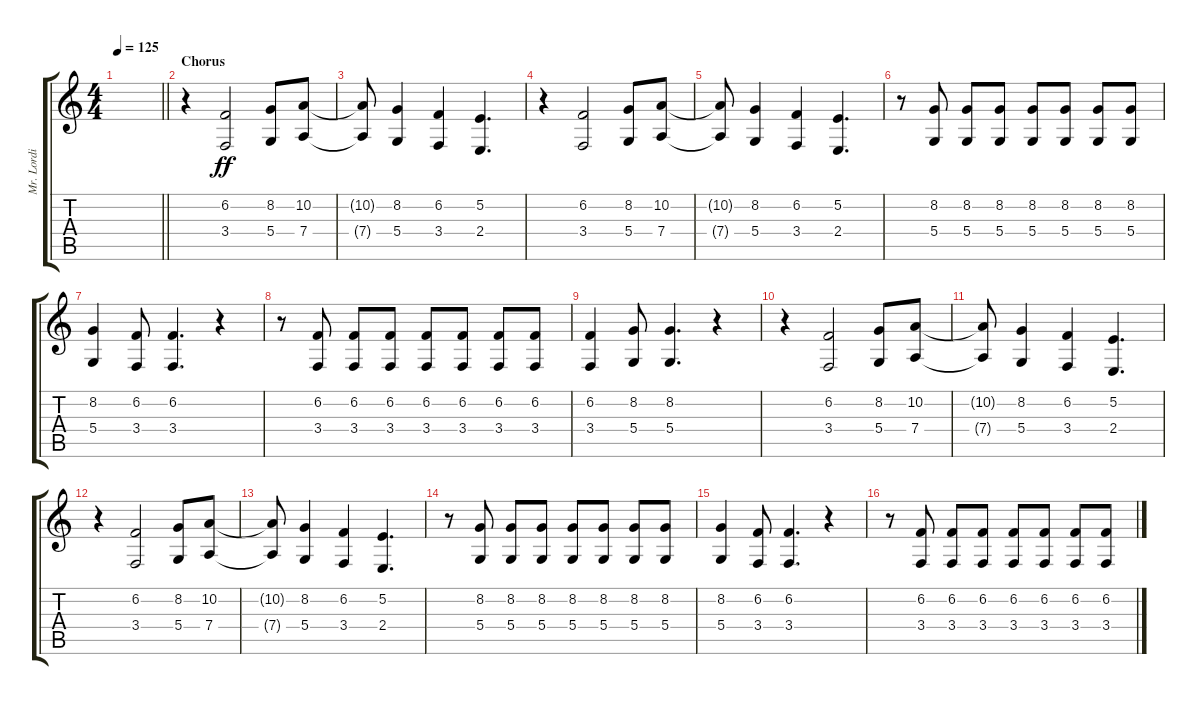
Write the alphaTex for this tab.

\track ("Mr. Lordi" "Mr. Lordi") {instrument trumpet}
\staff {score tabs}
\tuning (E4 B3 G3 D3 A2 E2) {hide}
\ts (4 4)
\tempo 125
\clef g2
\barLineRight lightlight
\ks c
|
\section ("" "Chorus")
r.4 (6.2 3.4).2{dy ff} (8.2 5.4).8 (10.2 7.4).8 |
(10.2{t} 7.4{t}).8 (8.2 5.4).4 (6.2 3.4).4 (5.2 2.4).4{d} |
r.4 (6.2 3.4).2 (8.2 5.4).8 (10.2 7.4).8 |
(10.2{t} 7.4{t}).8 (8.2 5.4).4 (6.2 3.4).4 (5.2 2.4).4{d} |
r.8 (8.2 5.4).8 (8.2 5.4).8 (8.2 5.4).8 (8.2 5.4).8 (8.2 5.4).8 (8.2 5.4).8 (8.2 5.4).8 |
(8.2 5.4).4 (6.2 3.4).8 (6.2 3.4).4{d} r.4 |
r.8 (6.2 3.4).8 (6.2 3.4).8 (6.2 3.4).8 (6.2 3.4).8 (6.2 3.4).8 (6.2 3.4).8 (6.2 3.4).8 |
(6.2 3.4).4 (8.2 5.4).8 (8.2 5.4).4{d} r.4 |
r.4 (6.2 3.4).2 (8.2 5.4).8 (10.2 7.4).8 |
(10.2{t} 7.4{t}).8 (8.2 5.4).4 (6.2 3.4).4 (5.2 2.4).4{d} |
r.4 (6.2 3.4).2 (8.2 5.4).8 (10.2 7.4).8 |
(10.2{t} 7.4{t}).8 (8.2 5.4).4 (6.2 3.4).4 (5.2 2.4).4{d} |
r.8 (8.2 5.4).8 (8.2 5.4).8 (8.2 5.4).8 (8.2 5.4).8 (8.2 5.4).8 (8.2 5.4).8 (8.2 5.4).8 |
(8.2 5.4).4 (6.2 3.4).8 (6.2 3.4).4{d} r.4 |
r.8 (6.2 3.4).8 (6.2 3.4).8 (6.2 3.4).8 (6.2 3.4).8 (6.2 3.4).8 (6.2 3.4).8 (6.2 3.4).8
